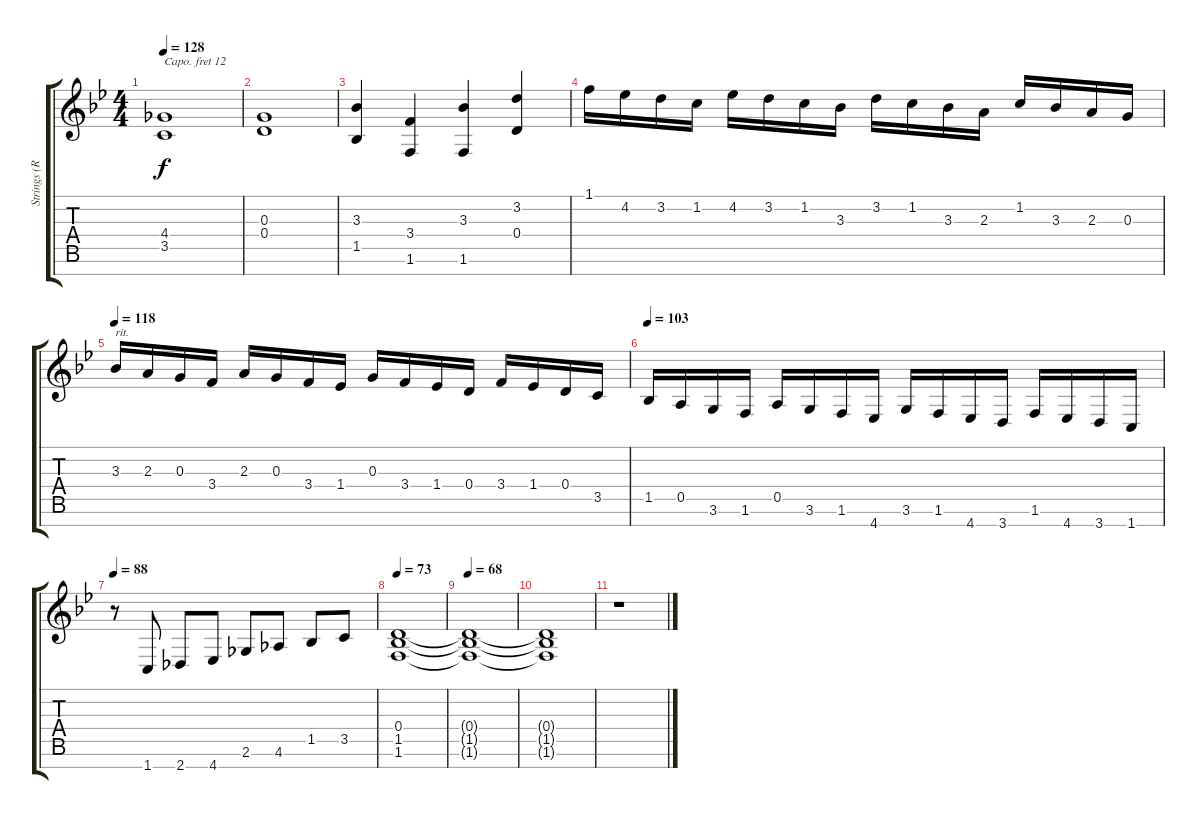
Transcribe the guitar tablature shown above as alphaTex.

\track ("Strings (Right Hand)" "Strings (R") {instrument stringensemble1}
\staff {score tabs}
\capo 12
\tuning (E4 B3 G3 D3 A2 E2 B1) {hide}
\ts (4 4)
\tempo 128
\clef g2
\ks bb
(4.4 3.5).1{dy f} |
(0.3 0.4).1 |
(3.3 1.5).4 (3.4 1.6).4 (3.3 1.6).4 (3.2 0.4).4 |
1.1.16 4.2.16 3.2.16 1.2.16 4.2.16 3.2.16 1.2.16 3.3.16 3.2.16 1.2.16 3.3.16 2.3.16 1.2.16 3.3.16 2.3.16 0.3.16 |
\tempo 118
3.3.16{txt "rit."} 2.3.16 0.3.16 3.4.16 2.3.16 0.3.16 3.4.16 1.4.16 0.3.16 3.4.16 1.4.16 0.4.16 3.4.16 1.4.16 0.4.16 3.5.16 |
\tempo 103
1.5.16 0.5.16 3.6.16 1.6.16 0.5.16 3.6.16 1.6.16 4.7.16 3.6.16 1.6.16 4.7.16 3.7.16 1.6.16 4.7.16 3.7.16 1.7.16 |
\tempo 88
r.8 1.7.8 2.7.8 4.7.8 2.6.8 4.6.8 1.5.8 3.5.8 |
\tempo 73
(0.4 1.5 1.6).1 |
\tempo 68
(0.4{t} 1.5{t} 1.6{t}).1 |
(0.4{t} 1.5{t} 1.6{t}).1 |
r.1
